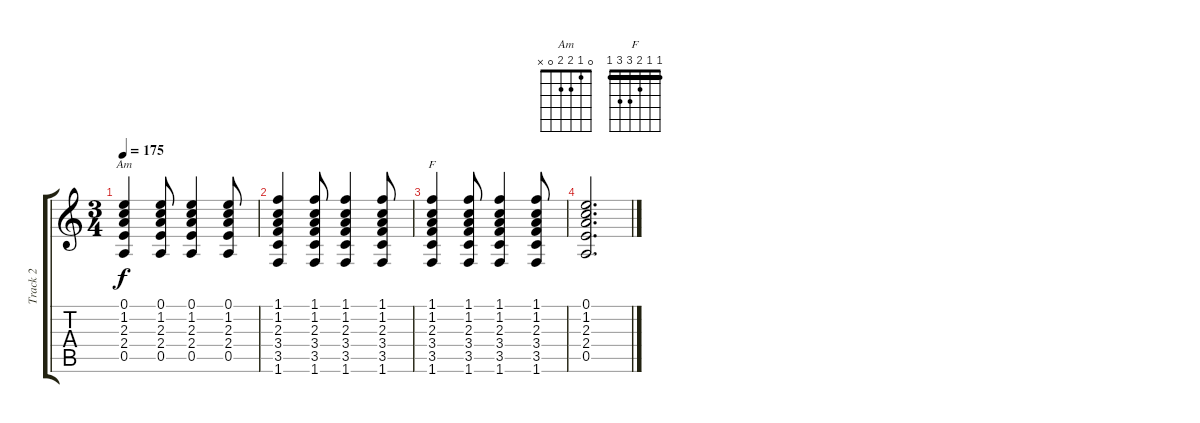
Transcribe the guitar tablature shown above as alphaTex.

\track ("Track 2" "Track 2") {instrument acousticguitarsteel}
\staff {score tabs}
\tuning (E4 B3 G3 D3 A2 E2) {hide}
\chord ("Am" 0 1 2 2 0 x)
\chord ("F" 1 1 2 3 3 1) {barre 1}
\ts (3 4)
\tempo 175
\clef g2
\ks c
(0.1 1.2 2.3 2.4 0.5).4{ch "Am" dy f} (0.1 1.2 2.3 2.4 0.5).8 (0.1 1.2 2.3 2.4 0.5).4 (0.1 1.2 2.3 2.4 0.5).8 |
(1.1 1.2 2.3 3.4 3.5 1.6).4 (1.1 1.2 2.3 3.4 3.5 1.6).8 (1.1 1.2 2.3 3.4 3.5 1.6).4 (1.1 1.2 2.3 3.4 3.5 1.6).8 |
(1.1 1.2 2.3 3.4 3.5 1.6).4{ch "F"} (1.1 1.2 2.3 3.4 3.5 1.6).8 (1.1 1.2 2.3 3.4 3.5 1.6).4 (1.1 1.2 2.3 3.4 3.5 1.6).8 |
(0.1 1.2 2.3 2.4 0.5).2{d}
